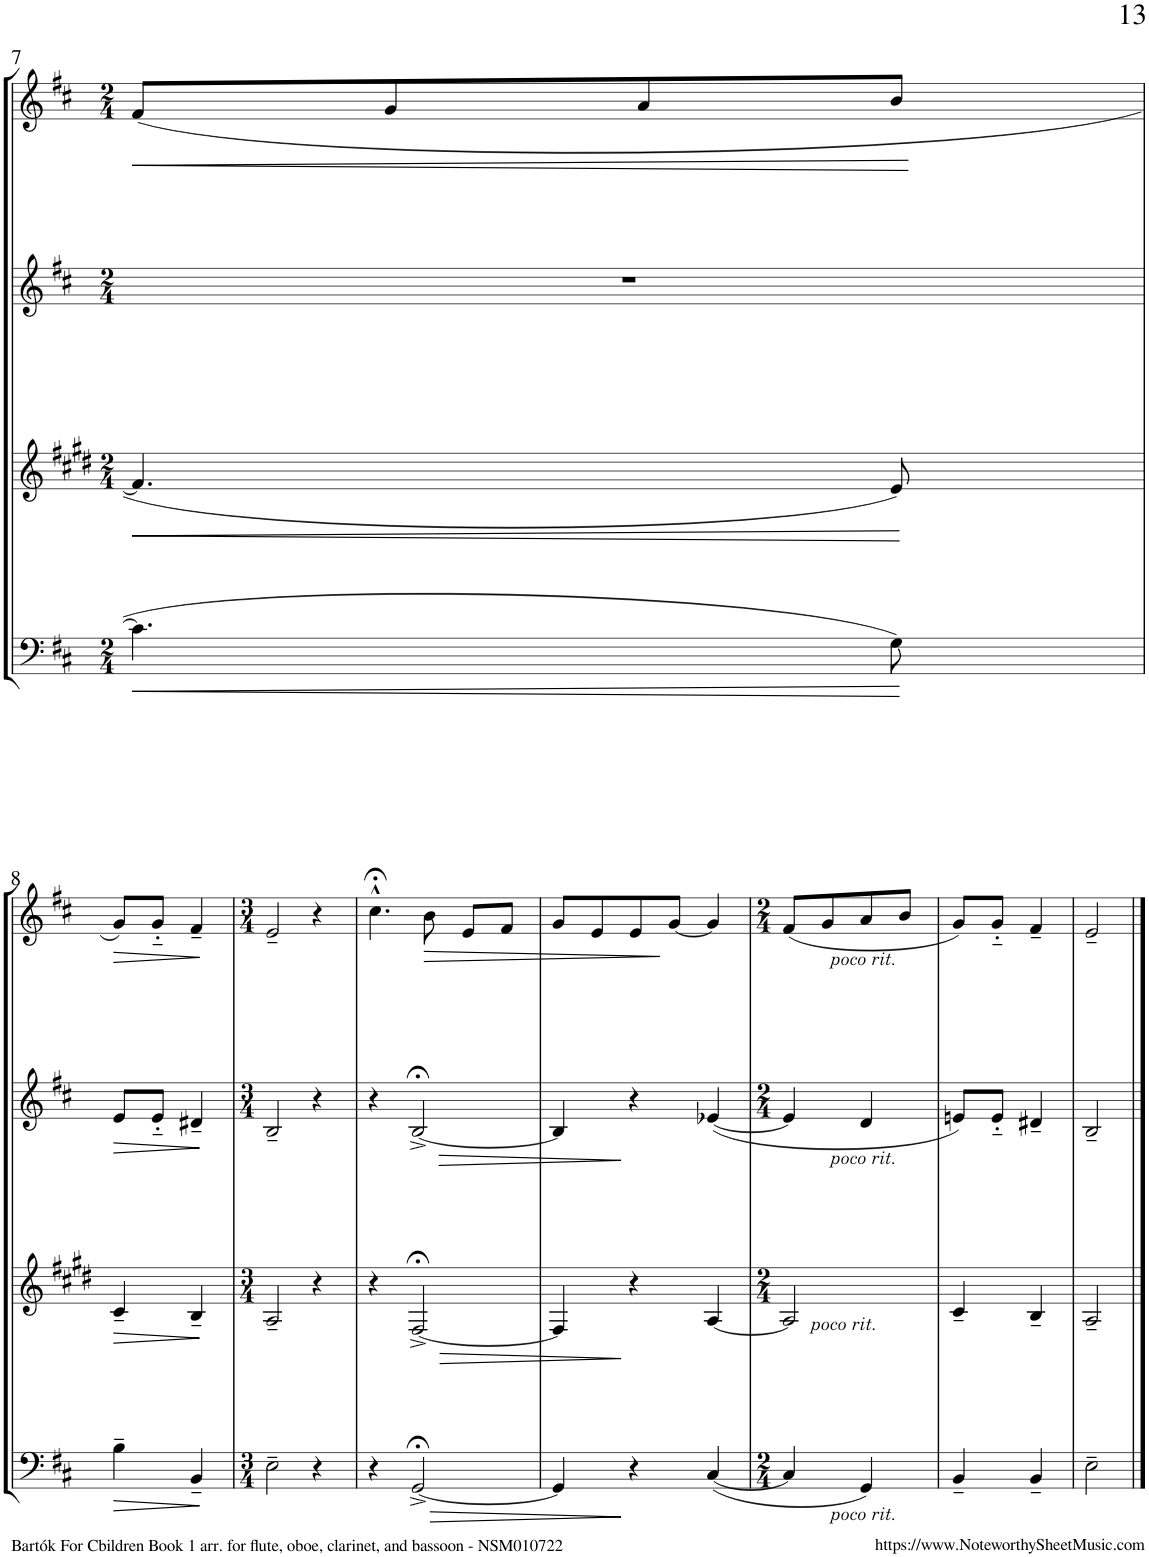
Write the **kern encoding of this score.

**kern	**dynam	**kern	**dynam	**kern	**dynam	**kern	**dynam
*part4	*part4	*part3	*part3	*part2	*part2	*part1	*part1
*staff4	*staff4	*staff3	*staff3	*staff2	*staff2	*staff1	*staff1
*I"Bn	*	*I"Cl	*	*I"Ob	*	*I"Fl	*
*	*	*I'Cl	*	*I'Ob	*	*I'Fl	*
!!LO:PB:g=z
*clefF4	*	*clefG2	*	*clefG2	*	*clefG2	*
*	*	*Trd1c2	*	*	*	*	*
*k[f#c#]	*	*k[f#c#g#d#]	*	*k[f#c#]	*	*k[f#c#]	*
*M2/4	*	*M2/4	*	*M2/4	*	*M2/4	*
=7	=7	=7	=7	=7	=7	=7	=7
!	!LO:HP:b	!	!LO:HP:b	!	!	!	!LO:HP:b
4.c#\]	<	4.f/]	<	2r	.	(8f#/L	<
.	.	.	.	.	.	8g/	.
.	.	.	.	.	.	8a/	.
8G\	.	8e/	.	.	.	8b/J	[
!!LO:LB:g=z
=8	=8	=8	=8	=8	=8	=8	=8
!	!LO:HP:b	!	!LO:HP:b	!	!LO:HP:b	!	!LO:HP:b
4B~\	>	4c#~/	>	8e/L	>	8g/L)	>
.	.	.	.	8e'~/J	.	8g'~/J	.
4BB~/	[	4B~/	[	4d#X~/	.	4f#~/	]
=9	=9	=9	=9	=9	=9	=9	=9
*M3/4	*	*M3/4	*	*M3/4	*	*M3/4	*
2E~\	.	2A~/	.	2B~/	.	2e~/	.
4r	.	4r	.	4r	.	4r	.
=10	=10	=10	=10	=10	=10	=10	=10
4r	.	4r	.	4r	.	4.cc#;<^^\	.
[2GG;<^/	.	[2F#;<^/	.	[2B;<^/	.	.	.
!	!	!	!	!	!	!	!LO:HP:b
.	.	.	.	.	.	8b\	>
.	.	.	.	.	.	8e/L	.
.	.	.	.	.	.	8f#/J	.
=11	=11	=11	=11	=11	=11	=11	=11
4GG/]	.	4F#/]	.	4B/]	.	8g/L	.
.	.	.	.	.	.	8e/	.
4r	]	4r	]	4r	]	8e/	.
.	.	.	.	.	.	[8g/J	]
([4C#/	.	[4A/	.	([4e-X/	.	4g/]	.
=12	=12	=12	=12	=12	=12	=12	=12
*M2/4	*	*M2/4	*	*M2/4	*	*M2/4	*
!	!	!	!LO:DY:b	!	!	!	!
4C#/]	.	2A/]	other-dynamics	4e-/]	.	(8f#/L	.
.	.	.	.	.	.	8g/	.
!	!LO:DY:b	!	!	!	!LO:DY:b	!	!LO:DY:b
4GG/)	other-dynamics	.	.	4d/	other-dynamics	8a/	other-dynamics
.	.	.	.	.	.	8b/J	.
=13	=13	=13	=13	=13	=13	=13	=13
4BB~/	.	4c#~/	.	8en/L)	.	8g/L)	.
.	.	.	.	8e'~/J	.	8g'~/J	.
4BB~/	.	4B~/	.	4d#X~/	.	4f#~/	.
=14	=14	=14	=14	=14	=14	=14	=14
2E~\	.	2A~/	.	2B~/	.	2e~/	.
==	==	==	==	==	==	==	==
*-	*-	*-	*-	*-	*-	*-	*-
